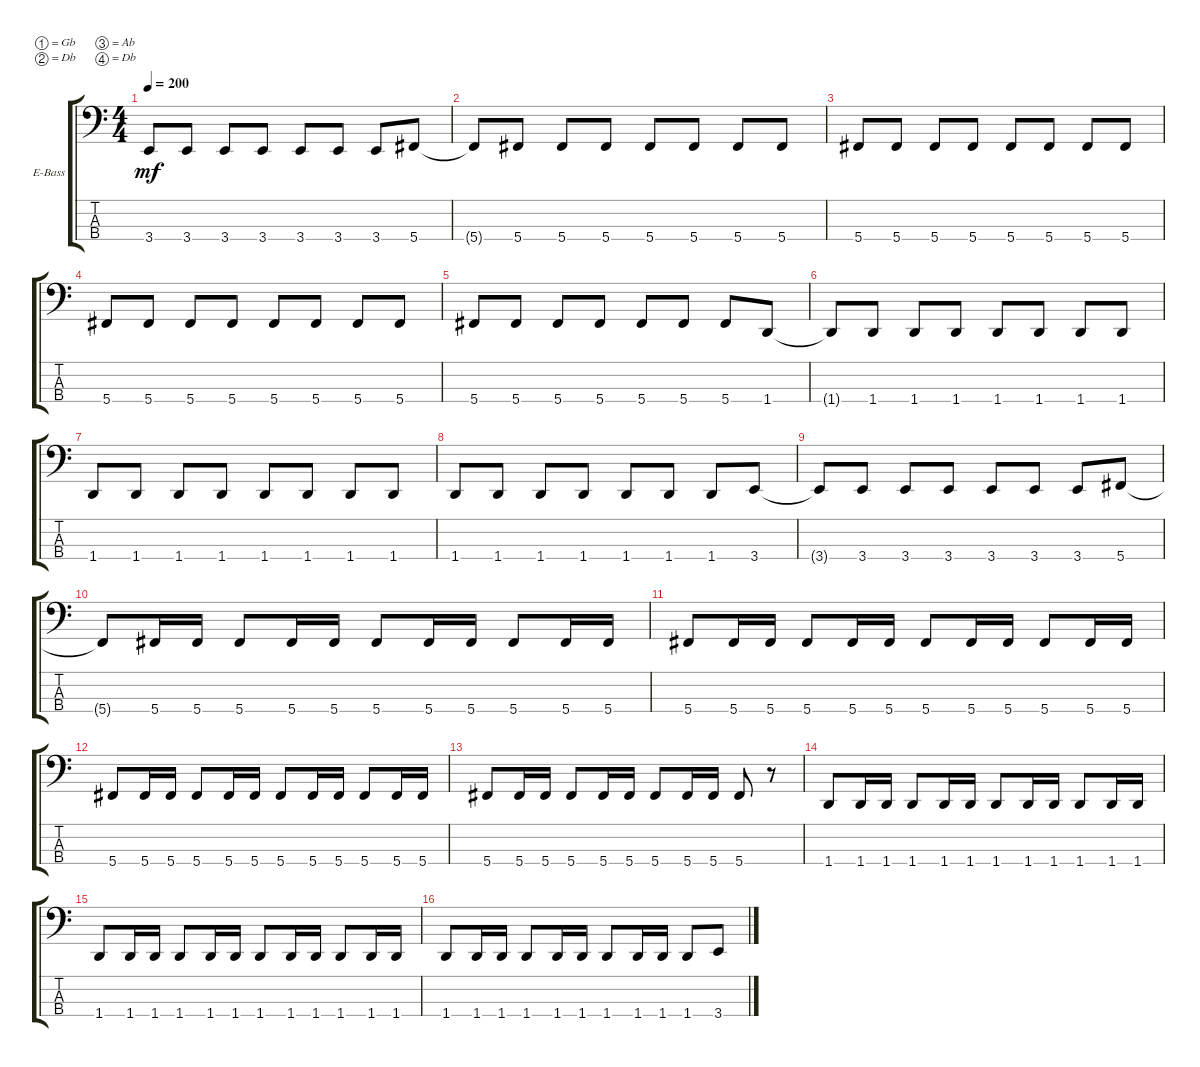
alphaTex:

\bracketExtendMode groupsimilarinstruments
\firstSystemTrackNameOrientation horizontal
\otherSystemsTrackNameOrientation horizontal
\track ("Bass" "E-Bass") {instrument electricbassfinger}
\staff {score tabs}
\tuning (Gb2 Db2 Ab1 Db1)
\ts (4 4)
\tempo 200
\clef f4
\ks c
3.4{t}.8{dy mf} 3.4.8 3.4.8 3.4.8 3.4.8 3.4.8 3.4.8 5.4.8 |
5.4{t}.8 5.4.8 5.4.8 5.4.8 5.4.8 5.4.8 5.4.8 5.4.8 |
5.4.8 5.4.8 5.4.8 5.4.8 5.4.8 5.4.8 5.4.8 5.4.8 |
5.4.8 5.4.8 5.4.8 5.4.8 5.4.8 5.4.8 5.4.8 5.4.8 |
5.4.8 5.4.8 5.4.8 5.4.8 5.4.8 5.4.8 5.4.8 1.4.8 |
1.4{t}.8 1.4.8 1.4.8 1.4.8 1.4.8 1.4.8 1.4.8 1.4.8 |
1.4.8 1.4.8 1.4.8 1.4.8 1.4.8 1.4.8 1.4.8 1.4.8 |
1.4.8 1.4.8 1.4.8 1.4.8 1.4.8 1.4.8 1.4.8 3.4.8 |
3.4{t}.8 3.4.8 3.4.8 3.4.8 3.4.8 3.4.8 3.4.8 5.4.8 |
5.4{t}.8 5.4.16 5.4.16 5.4.8 5.4.16 5.4.16 5.4.8 5.4.16 5.4.16 5.4.8 5.4.16 5.4.16 |
5.4.8 5.4.16 5.4.16 5.4.8 5.4.16 5.4.16 5.4.8 5.4.16 5.4.16 5.4.8 5.4.16 5.4.16 |
5.4.8 5.4.16 5.4.16 5.4.8 5.4.16 5.4.16 5.4.8 5.4.16 5.4.16 5.4.8 5.4.16 5.4.16 |
5.4.8 5.4.16 5.4.16 5.4.8 5.4.16 5.4.16 5.4.8 5.4.16 5.4.16 5.4.8 r.8 |
1.4.8 1.4.16 1.4.16 1.4.8 1.4.16 1.4.16 1.4.8 1.4.16 1.4.16 1.4.8 1.4.16 1.4.16 |
1.4.8 1.4.16 1.4.16 1.4.8 1.4.16 1.4.16 1.4.8 1.4.16 1.4.16 1.4.8 1.4.16 1.4.16 |
1.4.8 1.4.16 1.4.16 1.4.8 1.4.16 1.4.16 1.4.8 1.4.16 1.4.16 1.4.8 3.4.8
